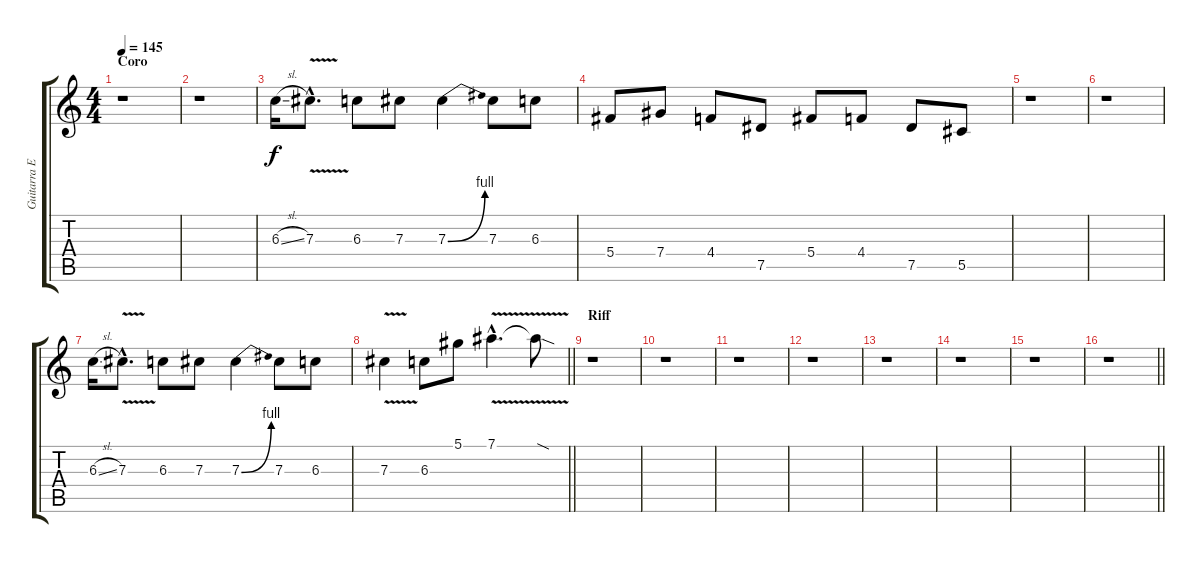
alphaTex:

\track ("Guitarra Extra" "Guitarra E") {instrument distortionguitar}
\staff {score tabs}
\tuning (Eb4 Bb3 Gb3 Db3 Ab2 Eb2) {hide}
\ts (4 4)
\section ("" "Coro")
\tempo 145
\clef g2
\ks c
r.1{dy f instrument distortionguitar} |
r.1 |
6.3{sl}.16 7.3{v hac}.8{d} 6.3.8 7.3.8 7.3{be (bend 0 0 60 4)}.4 7.3.8 6.3.8 |
5.4.8 7.4.8 4.4.8 7.5.8 5.4.8 4.4.8 7.5.8 5.5.8 |
r.1 |
r.1 |
6.3{sl}.16 7.3{v hac}.8{d} 6.3.8 7.3.8 7.3{be (bend 0 0 60 4)}.4 7.3.8 6.3.8 |
\barLineRight lightlight
7.3{v}.4 6.3.8 5.1.8 7.1{v hac}.4{d} 7.1{sod t}.8 |
\section ("" "Riff")
r.1 |
r.1 |
r.1 |
r.1 |
r.1 |
r.1 |
r.1 |
\barLineRight lightlight
r.1
